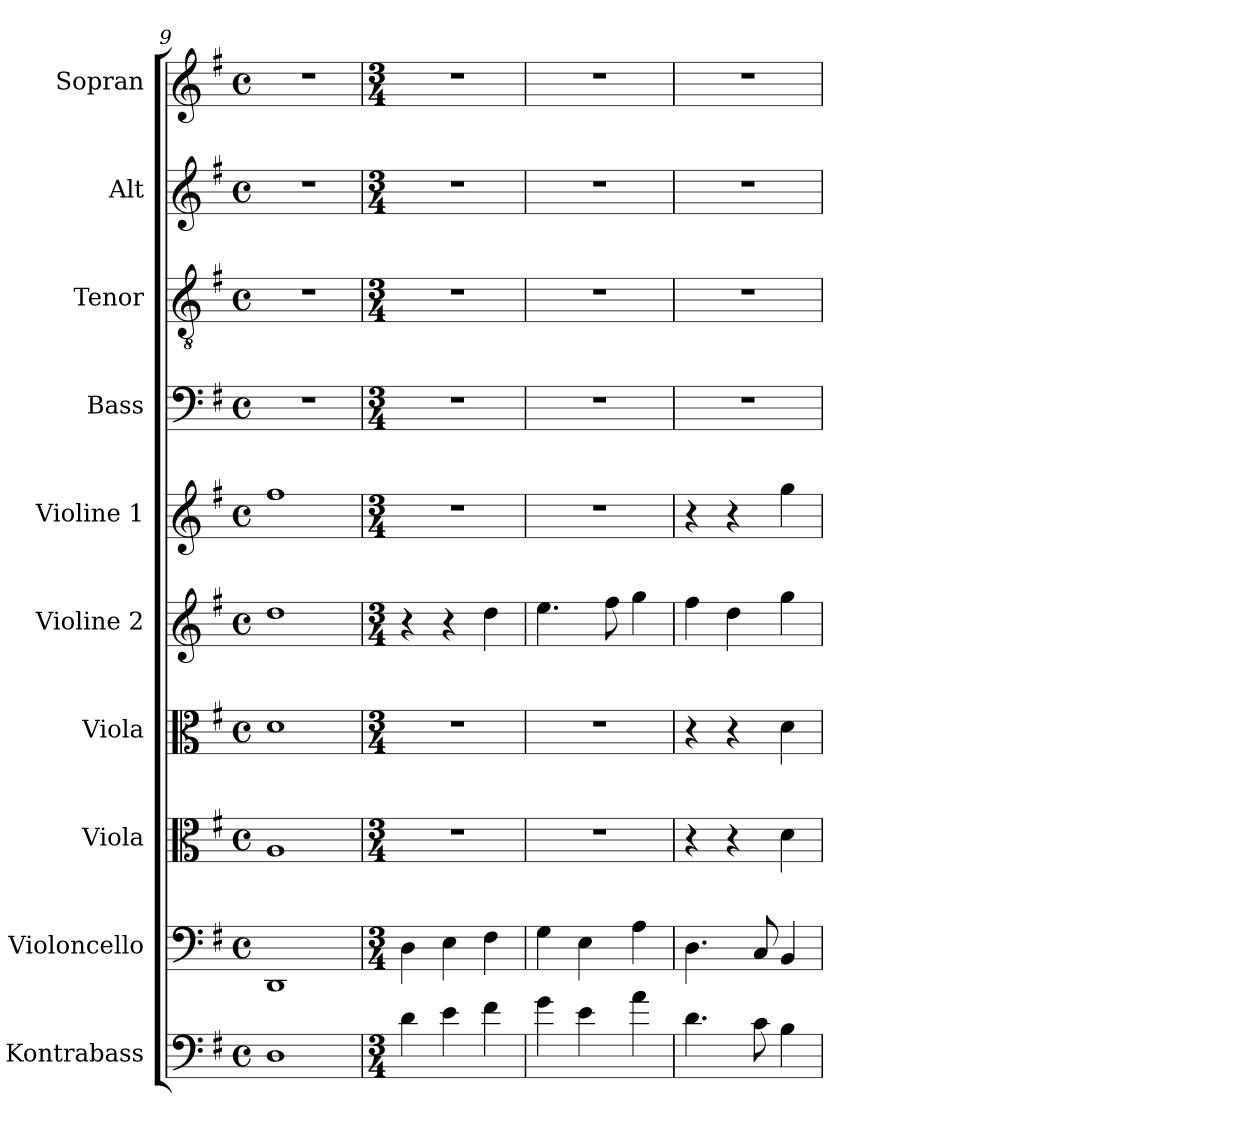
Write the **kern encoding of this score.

**kern	**kern	**kern	**kern	**kern	**kern	**kern	**kern	**kern	**kern
*part10	*part9	*part8	*part7	*part6	*part5	*part4	*part3	*part2	*part1
*staff10	*staff9	*staff8	*staff7	*staff6	*staff5	*staff4	*staff3	*staff2	*staff1
*I"Kontrabass	*I"Violoncello	*I"Viola	*I"Viola	*I"Violine 2	*I"Violine 1	*I"Bass	*I"Tenor	*I"Alt	*I"Sopran
*I'Kb.	*I'Vc.	*I'Vla.	*I'Vla.	*I'Vl. 2	*I'Vl. 1	*I'B.	*I'T.	*I'A.	*I'S.
*clefF4	*clefF4	*clefC3	*clefC3	*clefG2	*clefG2	*clefF4	*clefGv2	*clefG2	*clefG2
*ITrd7c12	*	*	*	*	*	*	*ITrd7c12	*	*
*k[f#]	*k[f#]	*k[f#]	*k[f#]	*k[f#]	*k[f#]	*k[f#]	*k[f#]	*k[f#]	*k[f#]
*G:	*G:	*G:	*G:	*G:	*G:	*G:	*G:	*G:	*G:
*M4/4	*M4/4	*M4/4	*M4/4	*M4/4	*M4/4	*M4/4	*M4/4	*M4/4	*M4/4
*met(c)	*met(c)	*met(c)	*met(c)	*met(c)	*met(c)	*met(c)	*met(c)	*met(c)	*met(c)
=9	=9	=9	=9	=9	=9	=9	=9	=9	=9
1DDi	1DDi	1Ai	1di	1ddi	1ff#i	1r	1r	1r	1r
=10	=10	=10	=10	=10	=10	=10	=10	=10	=10
*M3/4	*M3/4	*M3/4	*M3/4	*M3/4	*M3/4	*M3/4	*M3/4	*M3/4	*M3/4
!	!	!LO:N:vis=1	!LO:N:vis=1	!	!LO:N:vis=1	!LO:N:vis=1	!LO:N:vis=1	!LO:N:vis=1	!LO:N:vis=1
4Di\	4Di\	2.r	2.r	4r	2.r	2.r	2.r	2.r	2.r
4Ei\	4Ei\	.	.	4r	.	.	.	.	.
4F#i\	4F#i\	.	.	4ddi\	.	.	.	.	.
=11	=11	=11	=11	=11	=11	=11	=11	=11	=11
!	!	!LO:N:vis=1	!LO:N:vis=1	!	!LO:N:vis=1	!LO:N:vis=1	!LO:N:vis=1	!LO:N:vis=1	!LO:N:vis=1
4Gi\	4Gi\	2.r	2.r	4.eei\	2.r	2.r	2.r	2.r	2.r
4Ei\	4Ei\	.	.	.	.	.	.	.	.
.	.	.	.	8ff#i\	.	.	.	.	.
4Ai\	4Ai\	.	.	4ggi\	.	.	.	.	.
=12	=12	=12	=12	=12	=12	=12	=12	=12	=12
!	!	!	!	!	!	!LO:N:vis=1	!LO:N:vis=1	!LO:N:vis=1	!LO:N:vis=1
4.Di\	4.Di\	4r	4r	4ff#i\	4r	2.r	2.r	2.r	2.r
.	.	4r	4r	4ddi\	4r	.	.	.	.
8Ci\	8Ci/	.	.	.	.	.	.	.	.
4BBi\	4BBi/	4di\	4di\	4ggi\	4ggi\	.	.	.	.
=	=	=	=	=	=	=	=	=	=
*-	*-	*-	*-	*-	*-	*-	*-	*-	*-
